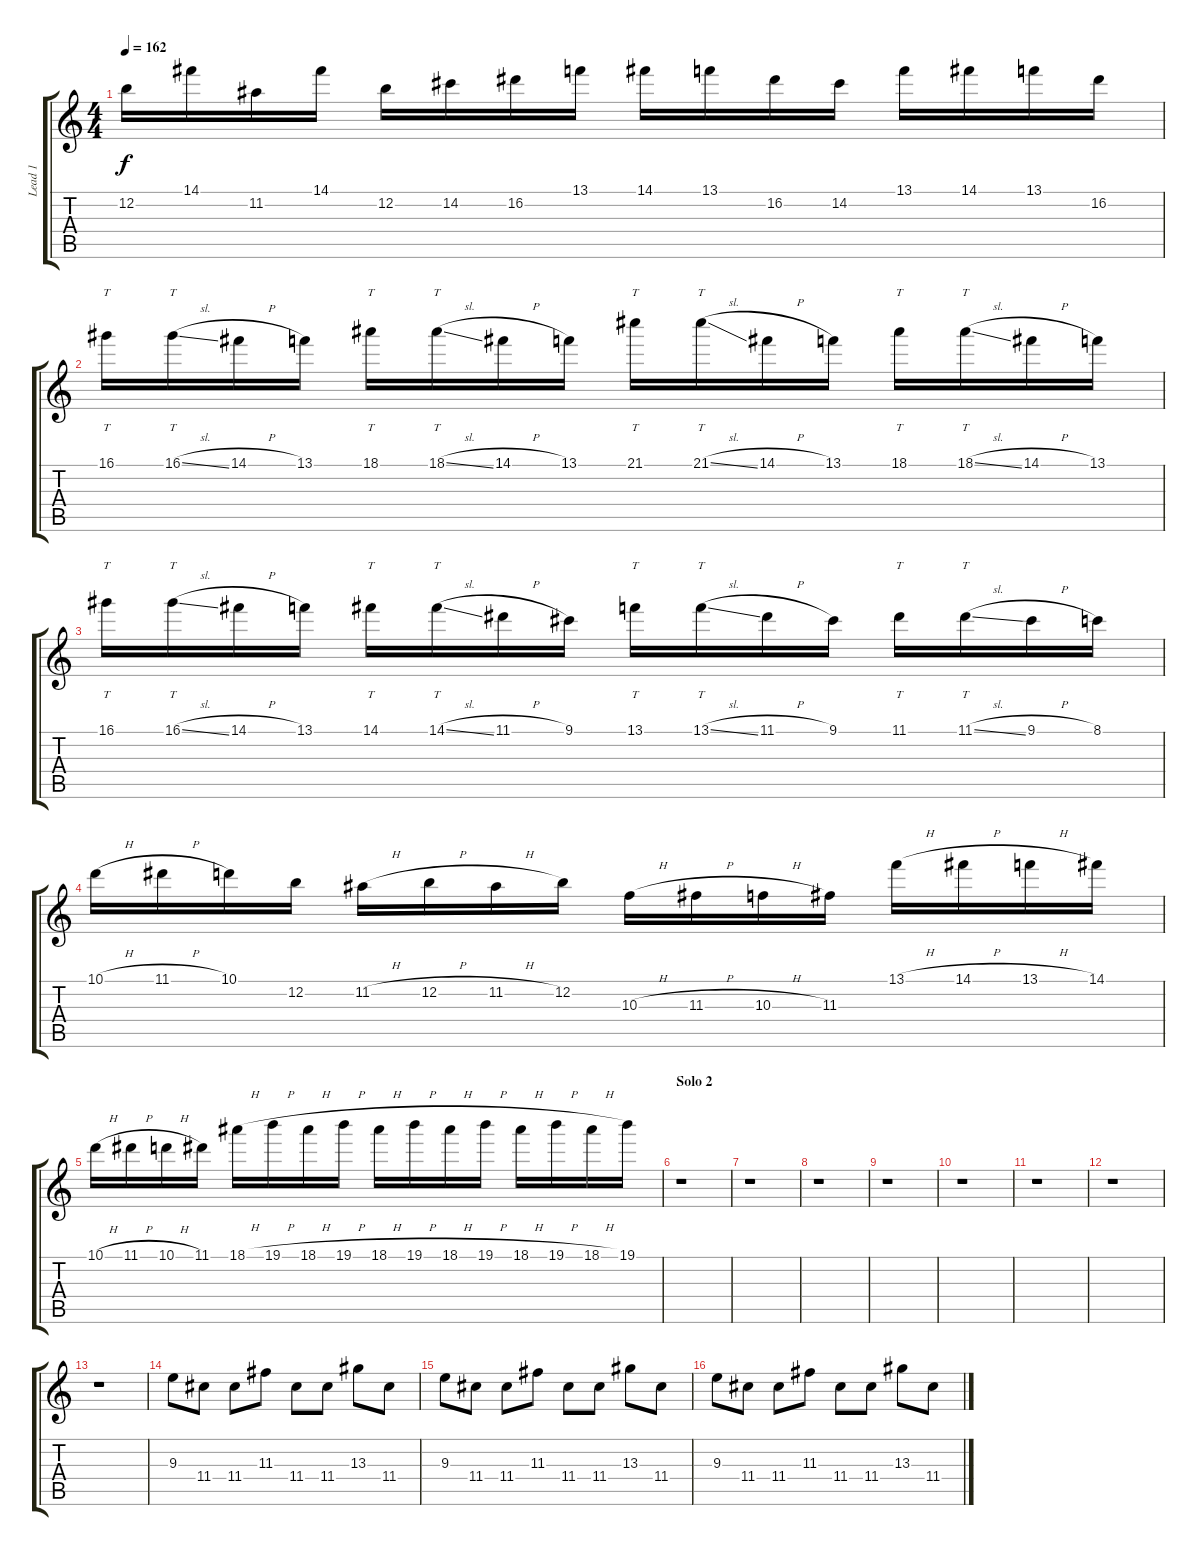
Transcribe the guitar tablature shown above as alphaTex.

\track ("Lead 1" "Lead 1") {instrument overdrivenguitar}
\staff {score tabs}
\tuning (E4 B3 G3 D3 A2 E2) {hide}
\ts (4 4)
\tempo 162
\clef g2
\ks c
12.2.16{dy f} 14.1.16 11.2.16 14.1.16 12.2.16 14.2.16 16.2.16 13.1.16 14.1.16 13.1.16 16.2.16 14.2.16 13.1.16 14.1.16 13.1.16 16.2.16 |
16.1.16{tt} 16.1{sl}.16{tt} 14.1{h}.16 13.1.16 18.1.16{tt} 18.1{sl}.16{tt} 14.1{h}.16 13.1.16 21.1.16{tt} 21.1{sl}.16{tt} 14.1{h}.16 13.1.16 18.1.16{tt} 18.1{sl}.16{tt} 14.1{h}.16 13.1.16 |
16.1.16{tt} 16.1{sl}.16{tt} 14.1{h}.16 13.1.16 14.1.16{tt} 14.1{sl}.16{tt} 11.1{h}.16 9.1.16 13.1.16{tt} 13.1{sl}.16{tt} 11.1{h}.16 9.1.16 11.1.16{tt} 11.1{sl}.16{tt} 9.1{h}.16 8.1.16 |
10.1{h}.16 11.1{h}.16 10.1.16 12.2.16 11.2{h}.16 12.2{h}.16 11.2{h}.16 12.2.16 10.3{h}.16 11.3{h}.16 10.3{h}.16 11.3.16 13.1{h}.16 14.1{h}.16 13.1{h}.16 14.1.16 |
10.1{h}.16 11.1{h}.16 10.1{h}.16 11.1.16 18.1{h}.16 19.1{h}.16 18.1{h}.16 19.1{h}.16 18.1{h}.16 19.1{h}.16 18.1{h}.16 19.1{h}.16 18.1{h}.16 19.1{h}.16 18.1{h}.16 19.1.16 |
\section ("" "Solo 2")
r.1 |
r.1 |
r.1 |
r.1 |
r.1 |
r.1 |
r.1 |
r.1 |
\section ("" "")
9.3.8{volume 13} 11.4.8 11.4.8 11.3.8 11.4.8 11.4.8 13.3.8 11.4.8 |
9.3.8 11.4.8 11.4.8 11.3.8 11.4.8 11.4.8 13.3.8 11.4.8 |
9.3.8 11.4.8 11.4.8 11.3.8 11.4.8 11.4.8 13.3.8 11.4.8
